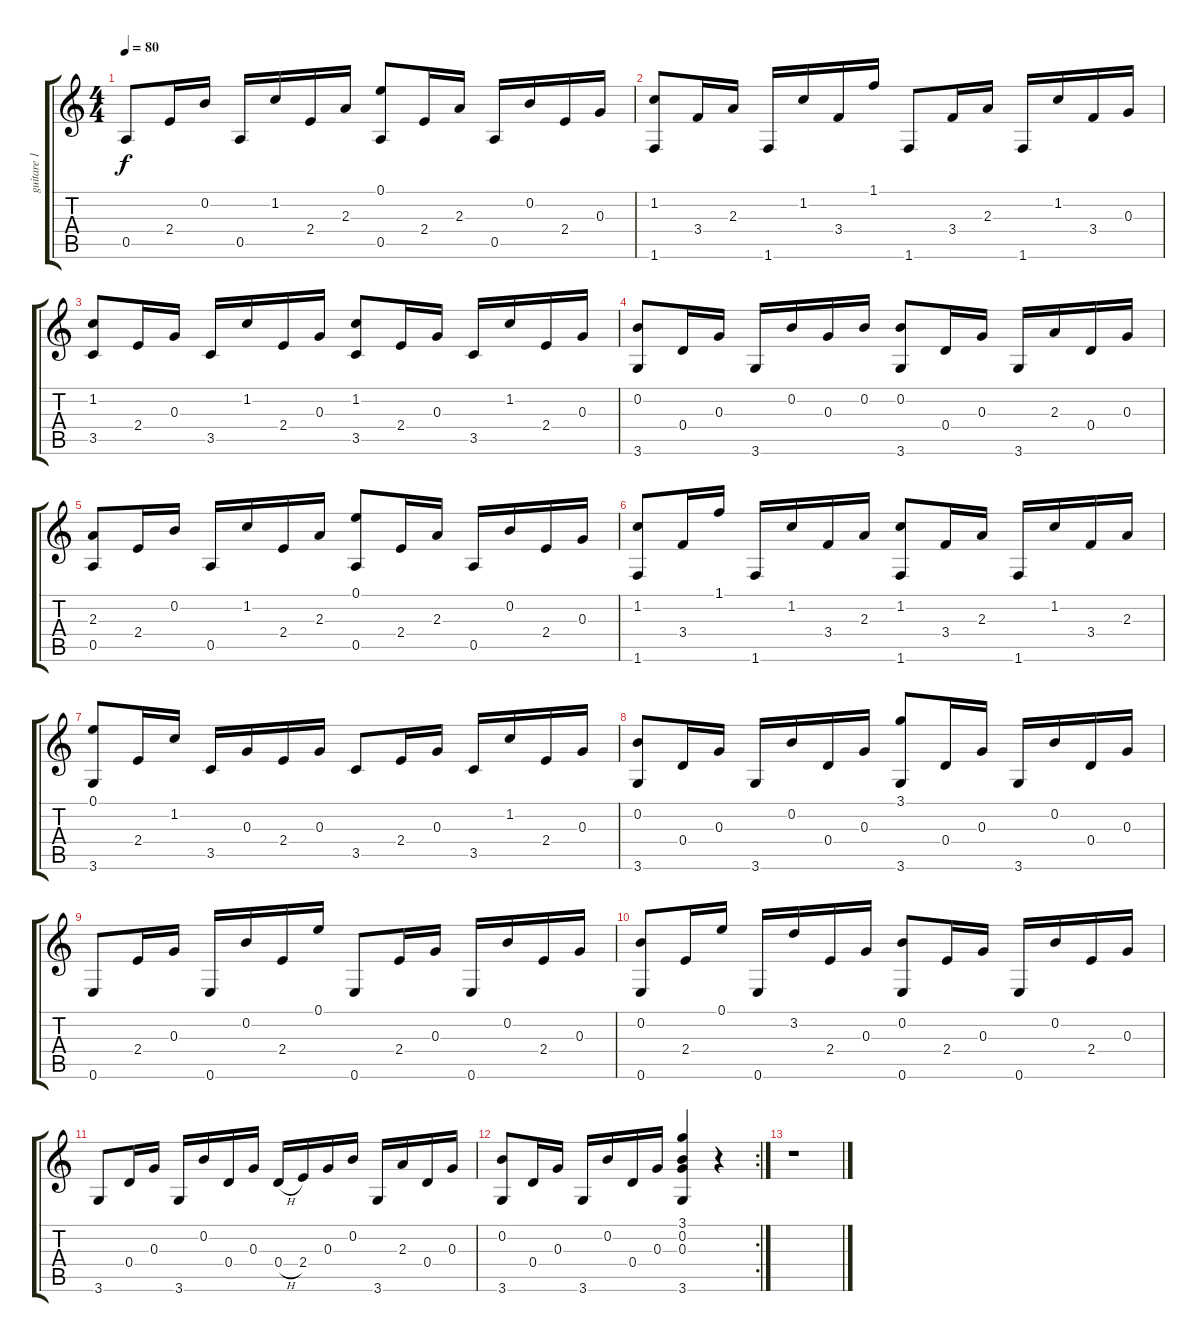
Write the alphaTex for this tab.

\track ("guitare 1" "guitare 1") {instrument acousticguitarnylon}
\staff {score tabs}
\tuning (E4 B3 G3 D3 A2 E2) {hide}
\ts (4 4)
\tempo 80
\clef g2
\ks c
0.5.8{dy f} 2.4.16 0.2.16 0.5.16 1.2.16 2.4.16 2.3.16 (0.1 0.5).8 2.4.16 2.3.16 0.5.16 0.2.16 2.4.16 0.3.16 |
(1.2 1.6).8 3.4.16 2.3.16 1.6.16 1.2.16 3.4.16 1.1.16 1.6.8 3.4.16 2.3.16 1.6.16 1.2.16 3.4.16 0.3.16 |
(1.2 3.5).8 2.4.16 0.3.16 3.5.16 1.2.16 2.4.16 0.3.16 (1.2 3.5).8 2.4.16 0.3.16 3.5.16 1.2.16 2.4.16 0.3.16 |
(0.2 3.6).8 0.4.16 0.3.16 3.6.16 0.2.16 0.3.16 0.2.16 (0.2 3.6).8 0.4.16 0.3.16 3.6.16 2.3.16 0.4.16 0.3.16 |
(2.3 0.5).8 2.4.16 0.2.16 0.5.16 1.2.16 2.4.16 2.3.16 (0.1 0.5).8 2.4.16 2.3.16 0.5.16 0.2.16 2.4.16 0.3.16 |
(1.2 1.6).8 3.4.16 1.1.16 1.6.16 1.2.16 3.4.16 2.3.16 (1.2 1.6).8 3.4.16 2.3.16 1.6.16 1.2.16 3.4.16 2.3.16 |
(0.1 3.6).8 2.4.16 1.2.16 3.5.16 0.3.16 2.4.16 0.3.16 3.5.8 2.4.16 0.3.16 3.5.16 1.2.16 2.4.16 0.3.16 |
(0.2 3.6).8 0.4.16 0.3.16 3.6.16 0.2.16 0.4.16 0.3.16 (3.1 3.6).8 0.4.16 0.3.16 3.6.16 0.2.16 0.4.16 0.3.16 |
0.6.8 2.4.16 0.3.16 0.6.16 0.2.16 2.4.16 0.1.16 0.6.8 2.4.16 0.3.16 0.6.16 0.2.16 2.4.16 0.3.16 |
(0.2 0.6).8 2.4.16 0.1.16 0.6.16 3.2.16 2.4.16 0.3.16 (0.2 0.6).8 2.4.16 0.3.16 0.6.16 0.2.16 2.4.16 0.3.16 |
3.6.8 0.4.16 0.3.16 3.6.16 0.2.16 0.4.16 0.3.16 0.4{h}.16 2.4.16 0.3.16 0.2.16 3.6.16 2.3.16 0.4.16 0.3.16 |
\rc 2
(0.2 3.6).8 0.4.16 0.3.16 3.6.16 0.2.16 0.4.16 0.3.16 (3.1 0.2 0.3 3.6).4 r.4 |
r.1
